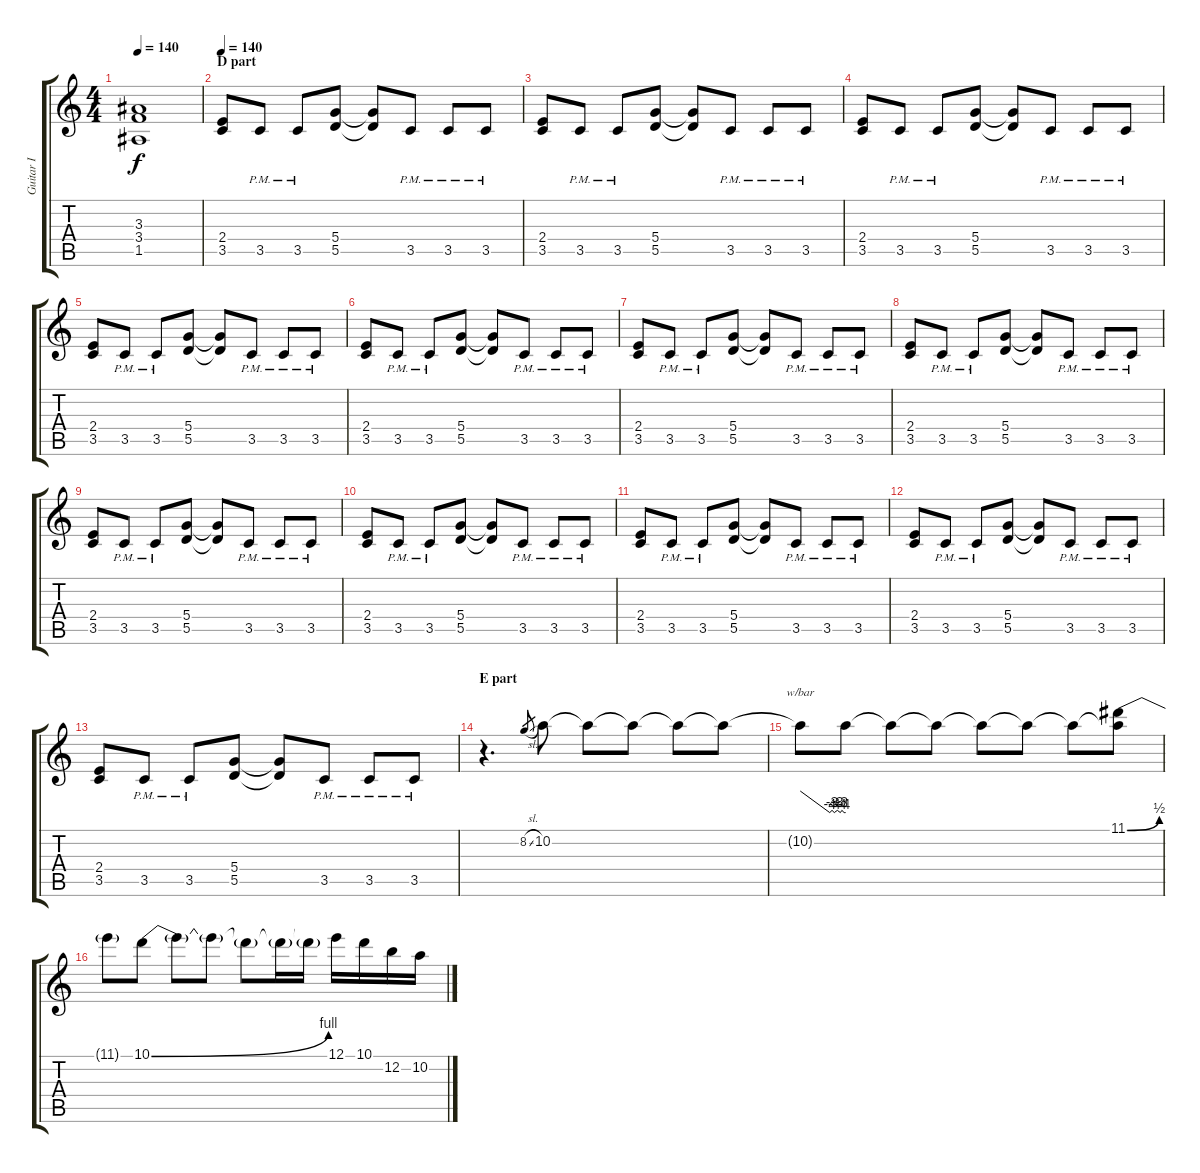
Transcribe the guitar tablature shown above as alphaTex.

\track ("Guitar I" "Guitar I") {instrument overdrivenguitar}
\staff {score tabs}
\tuning (E4 B3 G3 D3 A2 E2) {hide}
\ts (4 4)
\tempo 140
\clef g2
\ks c
(3.3 3.4 1.5).1{dy f} |
\section ("" "D part")
\tempo 140
(2.4 3.5).8 3.5{pm}.8 3.5{pm}.8 (5.4 5.5).8 (5.4{t} 5.5{t}).8 3.5{pm}.8 3.5{pm}.8 3.5{pm}.8 |
(2.4 3.5).8 3.5{pm}.8 3.5{pm}.8 (5.4 5.5).8 (5.4{t} 5.5{t}).8 3.5{pm}.8 3.5{pm}.8 3.5{pm}.8 |
(2.4 3.5).8 3.5{pm}.8 3.5{pm}.8 (5.4 5.5).8 (5.4{t} 5.5{t}).8 3.5{pm}.8 3.5{pm}.8 3.5{pm}.8 |
(2.4 3.5).8 3.5{pm}.8 3.5{pm}.8 (5.4 5.5).8 (5.4{t} 5.5{t}).8 3.5{pm}.8 3.5{pm}.8 3.5{pm}.8 |
(2.4 3.5).8 3.5{pm}.8 3.5{pm}.8 (5.4 5.5).8 (5.4{t} 5.5{t}).8 3.5{pm}.8 3.5{pm}.8 3.5{pm}.8 |
(2.4 3.5).8 3.5{pm}.8 3.5{pm}.8 (5.4 5.5).8 (5.4{t} 5.5{t}).8 3.5{pm}.8 3.5{pm}.8 3.5{pm}.8 |
(2.4 3.5).8 3.5{pm}.8 3.5{pm}.8 (5.4 5.5).8 (5.4{t} 5.5{t}).8 3.5{pm}.8 3.5{pm}.8 3.5{pm}.8 |
(2.4 3.5).8 3.5{pm}.8 3.5{pm}.8 (5.4 5.5).8 (5.4{t} 5.5{t}).8 3.5{pm}.8 3.5{pm}.8 3.5{pm}.8 |
(2.4 3.5).8 3.5{pm}.8 3.5{pm}.8 (5.4 5.5).8 (5.4{t} 5.5{t}).8 3.5{pm}.8 3.5{pm}.8 3.5{pm}.8 |
(2.4 3.5).8 3.5{pm}.8 3.5{pm}.8 (5.4 5.5).8 (5.4{t} 5.5{t}).8 3.5{pm}.8 3.5{pm}.8 3.5{pm}.8 |
(2.4 3.5).8 3.5{pm}.8 3.5{pm}.8 (5.4 5.5).8 (5.4{t} 5.5{t}).8 3.5{pm}.8 3.5{pm}.8 3.5{pm}.8 |
(2.4 3.5).8 3.5{pm}.8 3.5{pm}.8 (5.4 5.5).8 (5.4{t} 5.5{t}).8 3.5{pm}.8 3.5{pm}.8 3.5{pm}.8 |
\section ("" "E part")
r.4{d volume 16} 8.2{sl}.8{gr} 10.2.8 10.2{t}.8 10.2{t}.8 10.2{t}.8 10.2{t}.8 |
10.2{t}.8{tbe (custom default 0 0 39 -16 42 -12 45 -16 49 -12 53 -16 55 -12 58 -16 60 -16)} 10.2{t}.8 10.2{t}.8 10.2{t}.8 10.2{t}.8 10.2{t}.8 10.2{t}.8 (11.1{be (bend 0 0 60 2)} 10.2{t}).8 |
11.1{t}.8 10.1{be (bend 0 0 60 4)}.8 10.1{t}.8 10.1{t}.8 10.1{t}.8 10.1{t}.16 10.1{t}.16 12.1.16 10.1.16 12.2.16 10.2.16
